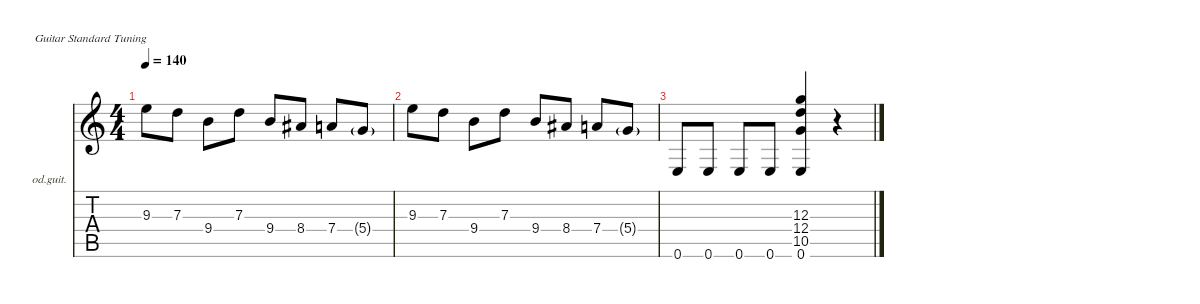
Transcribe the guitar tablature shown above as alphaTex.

\defaultSystemsLayout 4
\hideDynamics
\bracketExtendMode nobrackets
\firstSystemTrackNameOrientation horizontal
\otherSystemsTrackNameOrientation horizontal
\track ("Gtr. I" "od.guit.") {instrument overdrivenguitar}
\staff {score tabs}
\tuning (E4 B3 G3 D3 A2 E2)
\ts (4 4)
\tempo 140
\clef g2
\ks c
9.3.8{dy f beam Down} 7.3.8{beam Down} 9.4.8{beam Down} 7.3.8{beam Down} 9.4.8{beam Up} 8.4{acc #}.8{beam Up} 7.4.8{beam Up} 5.4{g}.8{dy ff beam Up} |
9.3.8{dy f beam Down} 7.3.8{beam Down} 9.4.8{beam Down} 7.3.8{beam Down} 9.4.8{beam Up} 8.4{acc #}.8{beam Up} 7.4.8{beam Up} 5.4{g}.8{dy ff beam Up} |
0.6.8{dy mf beam Up} 0.6.8{beam Up} 0.6.8{beam Up} 0.6.8{beam Up} (12.3 12.4 10.5 0.6).4{dy f beam Up} r.4{beam Up}
